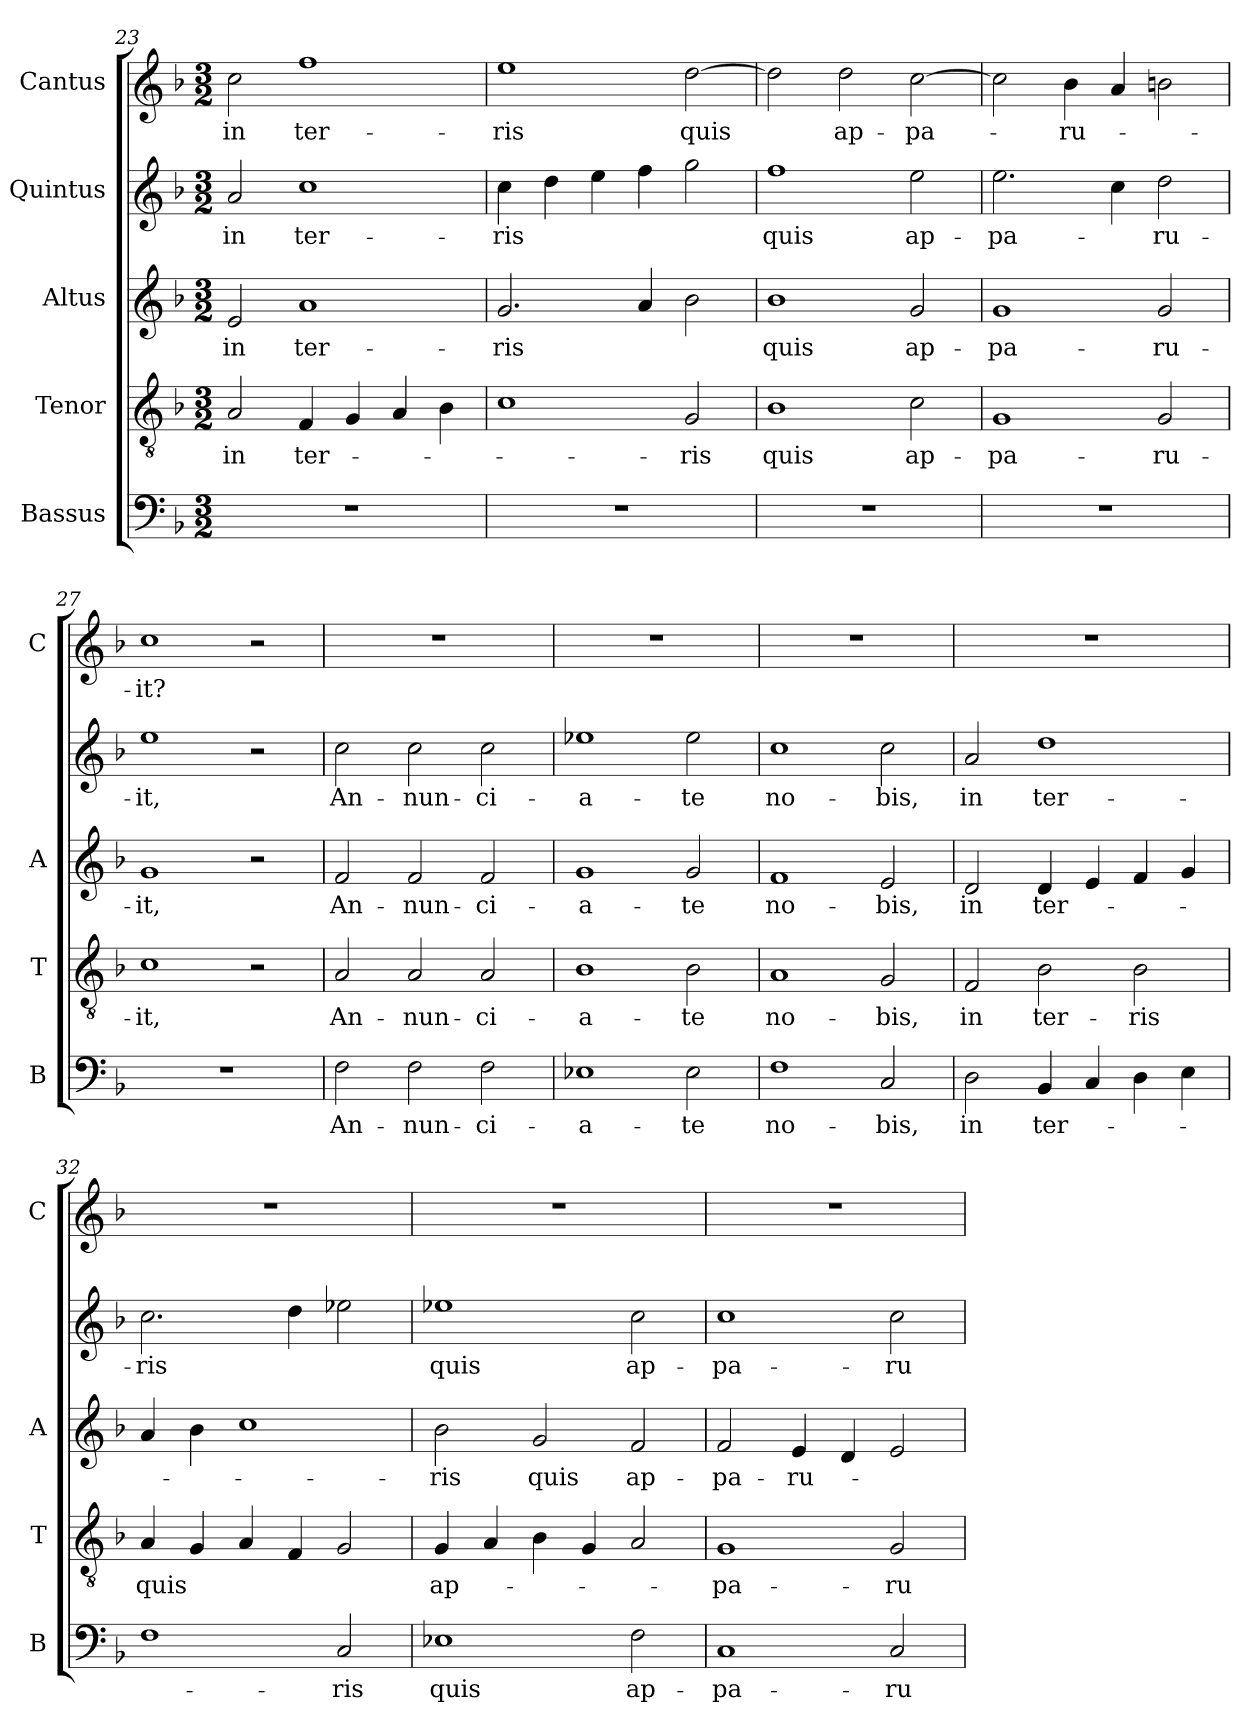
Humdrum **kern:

**kern	**text	**kern	**text	**kern	**text	**kern	**text	**kern	**text
*part5	*part5	*part4	*part4	*part3	*part3	*part2	*part2	*part1	*part1
*staff5	*staff5	*staff4	*staff4	*staff3	*staff3	*staff2	*staff2	*staff1	*staff1
*I"Bassus	*	*I"Tenor	*	*I"Altus	*	*I"Quintus	*	*I"Cantus	*
*I'B	*	*I'T	*	*I'A	*	*	*	*I'C	*
*clefF4	*	*clefGv2	*	*clefG2	*	*clefG2	*	*clefG2	*
*k[b-]	*	*k[b-]	*	*k[b-]	*	*k[b-]	*	*k[b-]	*
*F:	*	*F:	*	*F:	*	*F:	*	*F:	*
*M3/2	*	*M3/2	*	*M3/2	*	*M3/2	*	*M3/2	*
=23	=23	=23	=23	=23	=23	=23	=23	=23	=23
!	!	!	!LO:LY:b	!	!LO:LY:b	!	!LO:LY:b	!	!LO:LY:b
1.r	.	2A/	in	2e/	in	2a/	in	2cc\	in
!	!	!	!LO:LY:b	!	!LO:LY:b	!	!LO:LY:b	!	!LO:LY:b
.	.	4F/	ter-	1a	ter-	1cc	ter-	1ff	ter-
.	.	4G/	.	.	.	.	.	.	.
.	.	4A/	.	.	.	.	.	.	.
.	.	4B-\	.	.	.	.	.	.	.
=24	=24	=24	=24	=24	=24	=24	=24	=24	=24
!	!	!	!	!	!LO:LY:b	!	!LO:LY:b	!	!LO:LY:b
1.r	.	1c	.	2.g/	-ris	4cc\	-ris	1ee	-ris
.	.	.	.	.	.	4dd\	.	.	.
.	.	.	.	.	.	4ee\	.	.	.
.	.	.	.	4a/	.	4ff\	.	.	.
!	!	!	!LO:LY:b	!	!	!	!	!	!LO:LY:b
.	.	2G/	-ris	2b-\	.	2gg\	.	[2dd\	quis
!!LO:PB:g=z
=25	=25	=25	=25	=25	=25	=25	=25	=25	=25
!	!	!	!LO:LY:b	!	!LO:LY:b	!	!LO:LY:b	!	!
1.r	.	1B-	quis	1b-	quis	1ff	quis	2dd\]	.
!	!	!	!	!	!	!	!	!	!LO:LY:b
.	.	.	.	.	.	.	.	2dd\	ap-
!	!	!	!LO:LY:b	!	!LO:LY:b	!	!LO:LY:b	!	!LO:LY:b
.	.	2c\	ap-	2g/	ap-	2ee\	ap-	[2cc\	-pa-
=26	=26	=26	=26	=26	=26	=26	=26	=26	=26
!	!	!	!LO:LY:b	!	!LO:LY:b	!	!LO:LY:b	!	!
1.r	.	1G	-pa-	1g	-pa-	2.ee\	-pa-	2cc\]	.
!	!	!	!	!	!	!	!	!	!LO:LY:b
.	.	.	.	.	.	.	.	4b-\	-ru-
.	.	.	.	.	.	4cc\	.	4a/	.
!	!	!	!LO:LY:b	!	!LO:LY:b	!	!LO:LY:b	!	!
.	.	2G/	-ru-	2g/	-ru-	2dd\	-ru-	2bn\	.
=27	=27	=27	=27	=27	=27	=27	=27	=27	=27
!	!	!	!LO:LY:b	!	!LO:LY:b	!	!LO:LY:b	!	!LO:LY:b
1.r	.	1c	-it,	1g	-it,	1ee	-it,	1cc	-it?
.	.	2r	.	2r	.	2r	.	2r	.
=28	=28	=28	=28	=28	=28	=28	=28	=28	=28
!	!LO:LY:b	!	!LO:LY:b	!	!LO:LY:b	!	!LO:LY:b	!	!
2F\	An-	2A/	An-	2f/	An-	2cc\	An-	1.r	.
!	!LO:LY:b	!	!LO:LY:b	!	!LO:LY:b	!	!LO:LY:b	!	!
2F\	-nun-	2A/	-nun-	2f/	-nun-	2cc\	-nun-	.	.
!	!LO:LY:b	!	!LO:LY:b	!	!LO:LY:b	!	!LO:LY:b	!	!
2F\	-ci-	2A/	-ci-	2f/	-ci-	2cc\	-ci-	.	.
=29	=29	=29	=29	=29	=29	=29	=29	=29	=29
!	!LO:LY:b	!	!LO:LY:b	!	!LO:LY:b	!	!LO:LY:b	!	!
1E-X	-a-	1B-	-a-	1g	-a-	1ee-X	-a-	1.r	.
!	!LO:LY:b	!	!LO:LY:b	!	!LO:LY:b	!	!LO:LY:b	!	!
2E-\	-te	2B-\	-te	2g/	-te	2ee-\	-te	.	.
=30	=30	=30	=30	=30	=30	=30	=30	=30	=30
!	!LO:LY:b	!	!LO:LY:b	!	!LO:LY:b	!	!LO:LY:b	!	!
1F	no-	1A	no-	1f	no-	1cc	no-	1.r	.
!	!LO:LY:b	!	!LO:LY:b	!	!LO:LY:b	!	!LO:LY:b	!	!
2C/	-bis,	2G/	-bis,	2e/	-bis,	2cc\	-bis,	.	.
!!LO:LB:g=z
=31	=31	=31	=31	=31	=31	=31	=31	=31	=31
!	!LO:LY:b	!	!LO:LY:b	!	!LO:LY:b	!	!LO:LY:b	!	!
2D\	in	2F/	in	2d/	in	2a/	in	1.r	.
!	!LO:LY:b	!	!LO:LY:b	!	!LO:LY:b	!	!LO:LY:b	!	!
4BB-/	ter-	2B-\	ter-	4d/	ter-	1dd	ter-	.	.
4C/	.	.	.	4e/	.	.	.	.	.
!	!	!	!LO:LY:b	!	!	!	!	!	!
4D\	.	2B-\	-ris	4f/	.	.	.	.	.
4E\	.	.	.	4g/	.	.	.	.	.
=32	=32	=32	=32	=32	=32	=32	=32	=32	=32
!	!	!	!LO:LY:b	!	!	!	!LO:LY:b	!	!
1F	.	4A/	quis	4a/	.	2.cc\	-ris	1.r	.
.	.	4G/	.	4b-\	.	.	.	.	.
.	.	4A/	.	1cc	.	.	.	.	.
.	.	4F/	.	.	.	4dd\	.	.	.
!	!LO:LY:b	!	!	!	!	!	!	!	!
2C/	-ris	2G/	.	.	.	2ee-X\	.	.	.
=33	=33	=33	=33	=33	=33	=33	=33	=33	=33
!	!LO:LY:b	!	!LO:LY:b	!	!LO:LY:b	!	!LO:LY:b	!	!
1E-X	quis	4G/	ap-	2b-\	-ris	1ee-X	quis	1.r	.
.	.	4A/	.	.	.	.	.	.	.
!	!	!	!	!	!LO:LY:b	!	!	!	!
.	.	4B-\	.	2g/	quis	.	.	.	.
.	.	4G/	.	.	.	.	.	.	.
!	!LO:LY:b	!	!	!	!LO:LY:b	!	!LO:LY:b	!	!
2F\	ap-	2A/	.	2f/	ap-	2cc\	ap-	.	.
=34	=34	=34	=34	=34	=34	=34	=34	=34	=34
!	!LO:LY:b	!	!LO:LY:b	!	!LO:LY:b	!	!LO:LY:b	!	!
1C	-pa-	1G	-pa-	2f/	-pa-	1cc	-pa-	1.r	.
!	!	!	!	!	!LO:LY:b	!	!	!	!
.	.	.	.	4e/	-ru-	.	.	.	.
.	.	.	.	4d/	.	.	.	.	.
!	!LO:LY:b	!	!LO:LY:b	!	!	!	!LO:LY:b	!	!
2C/	-ru-	2G/	-ru-	2e/	.	2cc\	-ru-	.	.
=	=	=	=	=	=	=	=	=	=
*-	*-	*-	*-	*-	*-	*-	*-	*-	*-
